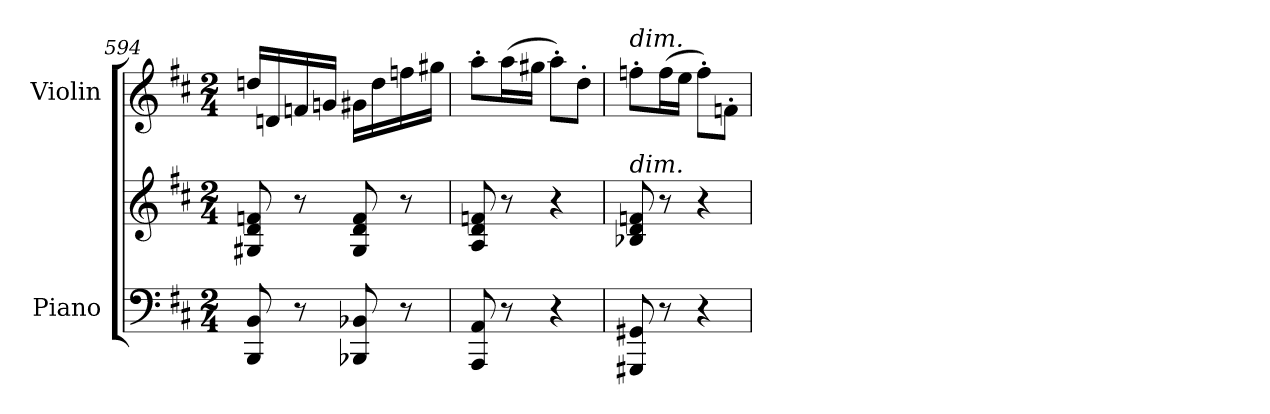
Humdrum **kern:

**kern	**kern	**kern
*part2	*part2	*part1
*staff3	*staff2	*staff1
*I"Piano	*	*I"Violin
*I'Pno.	*	*I'Vln.
*clefF4	*clefG2	*clefG2
*k[f#c#]	*k[f#c#]	*k[f#c#]
*M2/4	*M2/4	*M2/4
=594	=594	=594
8BBB/ 8BB/	8G#X/ 8d/ 8fn/	16ddn/LL
.	.	16dn/
8r	8r	16fn/
.	.	16gn/JJ
8BBB-X/ 8BB-X/	8G#/ 8d/ 8f/	16g#X\LL
.	.	16dd\
8r	8r	16ffn\
.	.	16gg#X\JJ
=595	=595	=595
8AAA/ 8AA/	8A/ 8d/ 8fn/	8aa'\L
8r	8r	(16aa\L
.	.	16gg#X\JJ
4r	4r	8aa'\L)
.	.	8dd'\J
=596	=596	=596
!	!	!LO:TX:a:i:t=dim.
!	!LO:TX:a:i:t=dim.	!
8GGG#X/ 8GG#X/	8B-X/ 8d/ 8fn/	8ffn'\L
8r	8r	(16ff\L
.	.	16ee\JJ
4r	4r	8ff'\L)
.	.	8fn'\J
=	=	=
*-	*-	*-
